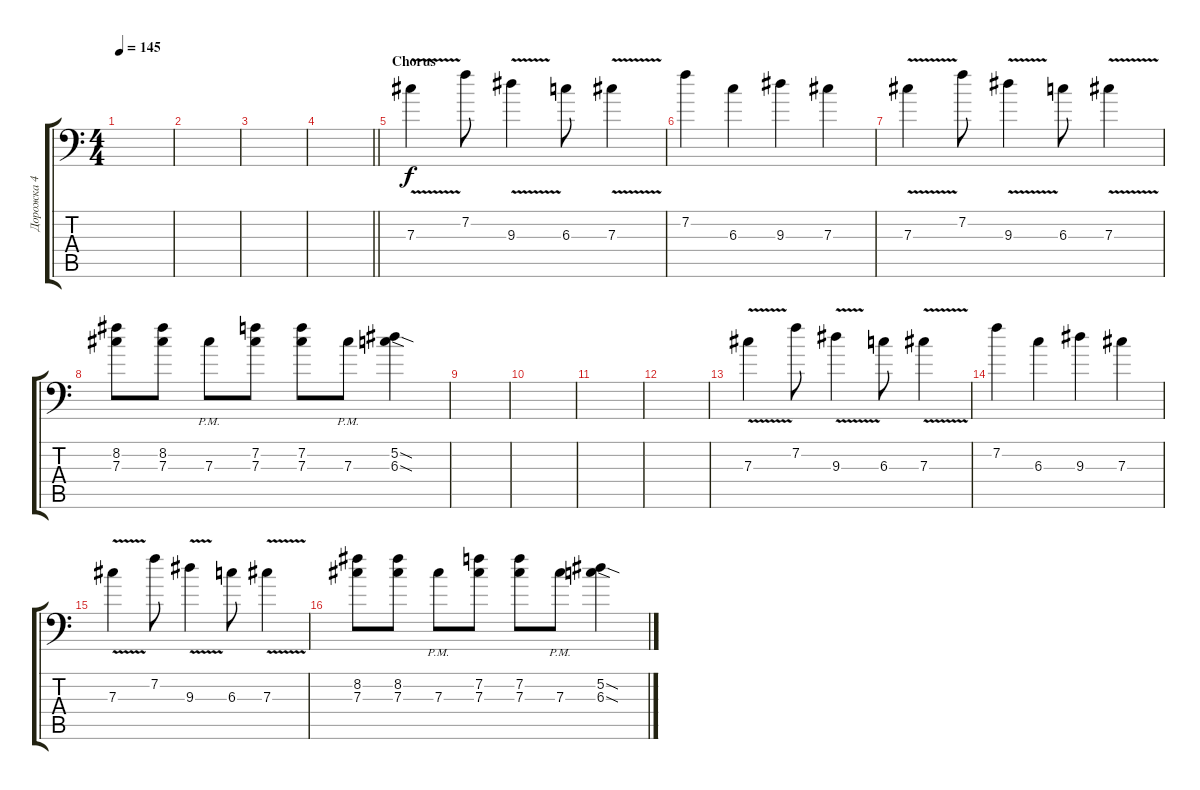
\track ("Дорожка 4" "Дорожка 4") {instrument overdrivenguitar}
\staff {score tabs}
\tuning (Eb4 Bb3 Gb3 Db3 Ab2 Bb1) {hide}
\ts (4 4)
\tempo 145
\clef f4
\ks c
|
|
|
\barLineRight lightlight
|
\section ("" "Chorus")
7.3{v}.4 7.2.8 9.3{v}.4 6.3.8 7.3{v}.4 |
7.2.4 6.3.4 9.3.4 7.3.4 |
7.3{v}.4 7.2.8 9.3{v}.4 6.3.8 7.3{v}.4 |
(8.2 7.3).8 (8.2 7.3).8 7.3{pm}.8 (7.2 7.3).8 (7.2 7.3).8 7.3{pm}.8 (5.2{sod} 6.3{sod}).4 |
|
|
|
|
7.3{v}.4 7.2.8 9.3{v}.4 6.3.8 7.3{v}.4 |
7.2.4 6.3.4 9.3.4 7.3.4 |
7.3{v}.4 7.2.8 9.3{v}.4 6.3.8 7.3{v}.4 |
(8.2 7.3).8 (8.2 7.3).8 7.3{pm}.8 (7.2 7.3).8 (7.2 7.3).8 7.3{pm}.8 (5.2{sod} 6.3{sod}).4
